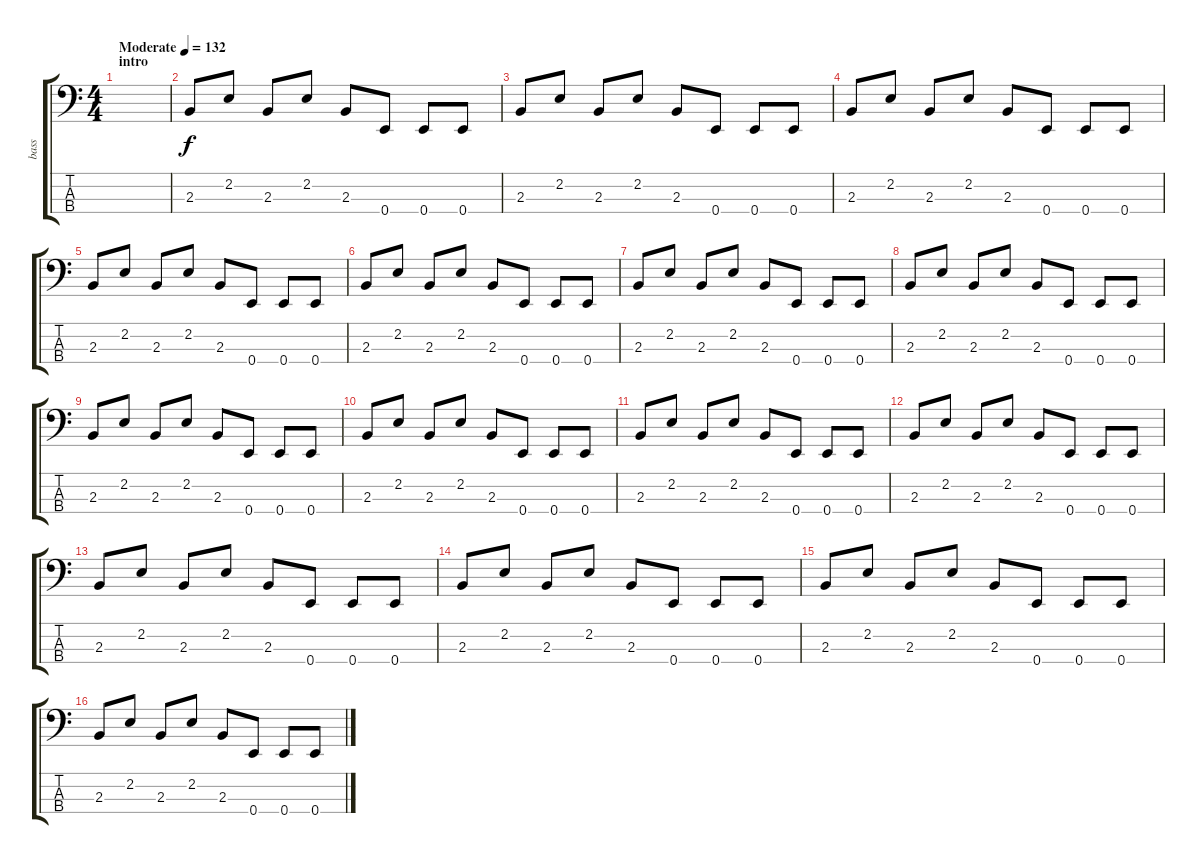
\track ("bass" "bass") {instrument electricbassfinger}
\staff {score tabs}
\tuning (G2 D2 A1 E1) {hide}
\ts (4 4)
\section ("" "intro")
\tempo (132 "Moderate")
\clef f4
\ks c
|
2.3.8 2.2.8 2.3.8 2.2.8 2.3.8 0.4.8 0.4.8 0.4.8 |
2.3.8 2.2.8 2.3.8 2.2.8 2.3.8 0.4.8 0.4.8 0.4.8 |
2.3.8 2.2.8 2.3.8 2.2.8 2.3.8 0.4.8 0.4.8 0.4.8 |
2.3.8 2.2.8 2.3.8 2.2.8 2.3.8 0.4.8 0.4.8 0.4.8 |
2.3.8 2.2.8 2.3.8 2.2.8 2.3.8 0.4.8 0.4.8 0.4.8 |
2.3.8 2.2.8 2.3.8 2.2.8 2.3.8 0.4.8 0.4.8 0.4.8 |
2.3.8 2.2.8 2.3.8 2.2.8 2.3.8 0.4.8 0.4.8 0.4.8 |
2.3.8 2.2.8 2.3.8 2.2.8 2.3.8 0.4.8 0.4.8 0.4.8 |
2.3.8 2.2.8 2.3.8 2.2.8 2.3.8 0.4.8 0.4.8 0.4.8 |
2.3.8 2.2.8 2.3.8 2.2.8 2.3.8 0.4.8 0.4.8 0.4.8 |
2.3.8 2.2.8 2.3.8 2.2.8 2.3.8 0.4.8 0.4.8 0.4.8 |
2.3.8 2.2.8 2.3.8 2.2.8 2.3.8 0.4.8 0.4.8 0.4.8 |
2.3.8 2.2.8 2.3.8 2.2.8 2.3.8 0.4.8 0.4.8 0.4.8 |
2.3.8 2.2.8 2.3.8 2.2.8 2.3.8 0.4.8 0.4.8 0.4.8 |
2.3.8 2.2.8 2.3.8 2.2.8 2.3.8 0.4.8 0.4.8 0.4.8
